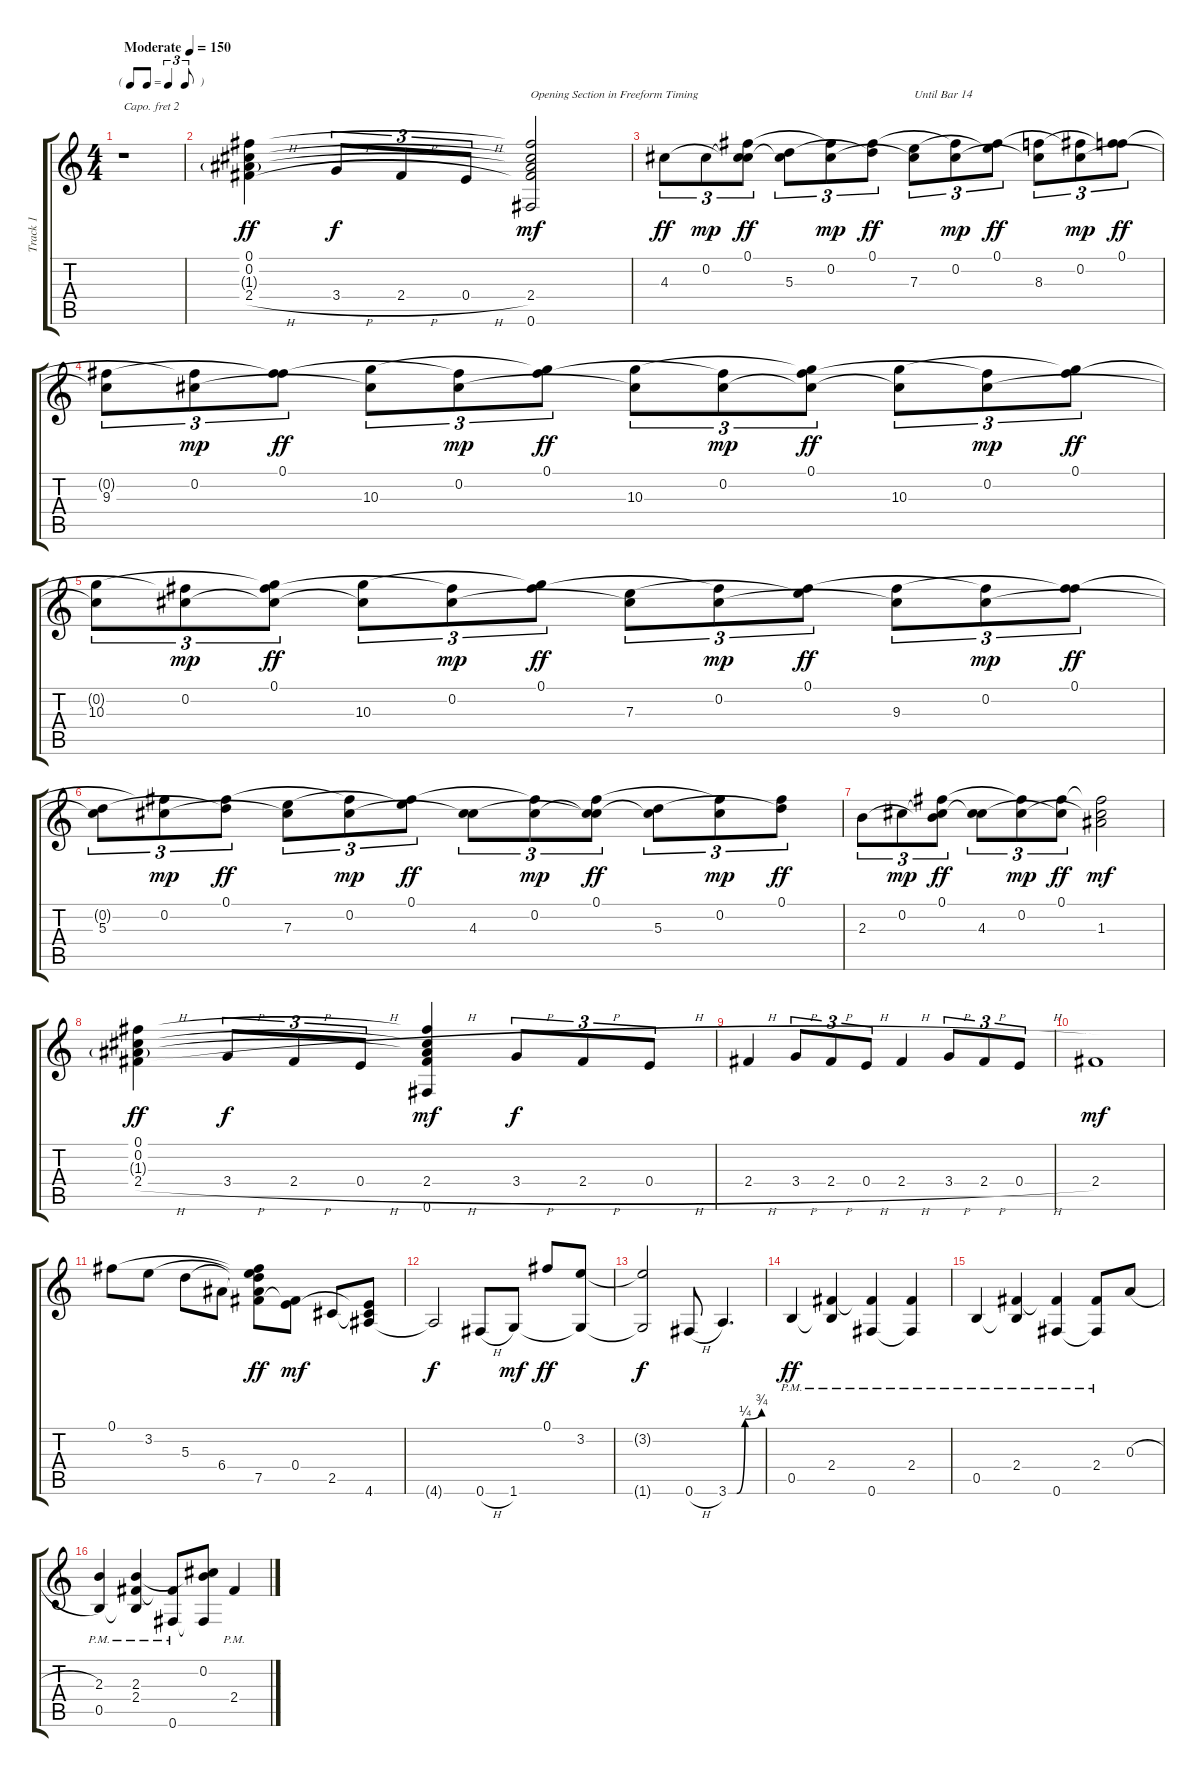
\track ("Track 1" "Track 1") {instrument acousticguitarsteel}
\staff {score tabs}
\capo 2
\tuning (E4 B3 G3 D3 A2 E2) {hide}
\ts (4 4)
\tf triplet8th
\tempo (150 "Moderate")
\clef g2
\ks c
r.1{dy ff instrument acousticguitarsteel} |
(0.1 0.2 1.3{g} 2.4{h}).4 3.4{h}.8{tu (3 2) dy f} 2.4{h}.8{tu (3 2)} 0.4{h}.8{tu (3 2)} (0.1{t} 0.2{t} 1.3{t} 2.4 0.6).2{txt "Opening Section in Freeform Timing " dy mf} |
4.3.8{tu (3 2) dy ff} 0.2.8{tu (3 2) dy mp} (0.1 0.2{t} 4.3{t}).8{tu (3 2) dy ff} (0.2{t} 5.3).8{tu (3 2)} (0.1{t} 0.2).8{tu (3 2) dy mp} (0.1 5.3{t}).8{tu (3 2) dy ff} (0.2{t} 7.3).8{tu (3 2) txt "Until Bar 14"} (0.1{t} 0.2).8{tu (3 2) dy mp} (0.1 7.3{t}).8{tu (3 2) dy ff} (0.2{t} 8.3).8{tu (3 2)} (0.1{t} 0.2).8{tu (3 2) dy mp} (0.1 8.3{t}).8{tu (3 2) dy ff} |
(0.2{t} 9.3).8{tu (3 2)} (0.1{t} 0.2).8{tu (3 2) dy mp} (0.1 9.3{t}).8{tu (3 2) dy ff} (0.2{t} 10.3).8{tu (3 2)} (0.1{t} 0.2).8{tu (3 2) dy mp} (0.1 10.3{t}).8{tu (3 2) dy ff} (0.2{t} 10.3).8{tu (3 2)} (0.1{t} 0.2).8{tu (3 2) dy mp} (0.1 0.2{t} 10.3{t}).8{tu (3 2) dy ff} (0.2{t} 10.3).8{tu (3 2)} (0.1{t} 0.2).8{tu (3 2) dy mp} (0.1 10.3{t}).8{tu (3 2) dy ff} |
(0.2{t} 10.3).8{tu (3 2)} (0.1{t} 0.2).8{tu (3 2) dy mp} (0.1 0.2{t} 10.3{t}).8{tu (3 2) dy ff} (0.2{t} 10.3).8{tu (3 2)} (0.1{t} 0.2).8{tu (3 2) dy mp} (0.1 10.3{t}).8{tu (3 2) dy ff} (0.2{t} 7.3).8{tu (3 2)} (0.1{t} 0.2).8{tu (3 2) dy mp} (0.1 7.3{t}).8{tu (3 2) dy ff} (0.2{t} 9.3).8{tu (3 2)} (0.1{t} 0.2).8{tu (3 2) dy mp} (0.1 9.3{t}).8{tu (3 2) dy ff} |
(0.2{t} 5.3).8{tu (3 2)} (0.1{t} 0.2).8{tu (3 2) dy mp} (0.1 5.3{t}).8{tu (3 2) dy ff} (0.2{t} 7.3).8{tu (3 2)} (0.1{t} 0.2).8{tu (3 2) dy mp} (0.1 7.3{t}).8{tu (3 2) dy ff} (0.2{t} 4.3).8{tu (3 2)} (0.1{t} 0.2).8{tu (3 2) dy mp} (0.1 0.2{t} 4.3{t}).8{tu (3 2) dy ff} (0.2{t} 5.3).8{tu (3 2)} (0.1{t} 0.2).8{tu (3 2) dy mp} (0.1 5.3{t}).8{tu (3 2) dy ff} |
2.3.8{tu (3 2)} 0.2.8{tu (3 2) dy mp} (0.1 0.2{t} 2.3{t}).8{tu (3 2) dy ff} (0.2{t} 4.3).8{tu (3 2)} (0.1{t} 0.2).8{tu (3 2) dy mp} (0.1 4.3{t}).8{tu (3 2) dy ff} (0.1{t} 0.2{t} 1.3).2{dy mf} |
(0.1 0.2 1.3{g} 2.4{h}).4{dy ff} 3.4{h}.8{tu (3 2) dy f} 2.4{h}.8{tu (3 2)} 0.4{h}.8{tu (3 2)} (0.1{t} 0.2{t} 1.3{t} 2.4{h} 0.6).4{dy mf} 3.4{h}.8{tu (3 2) dy f} 2.4{h}.8{tu (3 2)} 0.4{h}.8{tu (3 2)} |
2.4{h}.4 3.4{h}.8{tu (3 2)} 2.4{h}.8{tu (3 2)} 0.4{h}.8{tu (3 2)} 2.4{h}.4 3.4{h}.8{tu (3 2)} 2.4{h}.8{tu (3 2)} 0.4{h}.8{tu (3 2)} |
2.4.1{dy mf} |
0.1.8 3.2.8 5.3.8 6.4.8 (0.1{t} 3.2{t} 5.3{t} 6.4{t} 7.5).8{dy ff} (0.4 7.5{t}).8{dy mf} 2.5.8 (0.4{t} 2.5{t} 4.6).8 |
4.6{t}.2{dy f} 0.6{h}.8 1.6.8{dy mf} 0.1.8{dy ff} (3.2 1.6{t}).8 |
(3.2{t} 1.6{t}).2{dy f} 0.6{h}.8 3.6{be (custom 0 0 15 0 30 1 60 3)}.4{d} |
0.5{pm}.4{dy ff} (2.4{pm} 0.5{t}).4 (2.4{t} 0.6{pm}).4 (2.4{pm} 0.6{t}).4 |
0.5{pm}.4 (2.4{pm} 0.5{t}).4 (2.4{t} 0.6{pm}).4 (2.4{pm} 0.6{t}).8 0.3{h}.8 |
(2.3 0.5{pm}).4 (2.3 2.4{pm} 0.5{t}).4 (2.4{t} 0.6{pm}).8 (0.2 2.3{t} 0.6{t}).8 2.4{pm}.4
